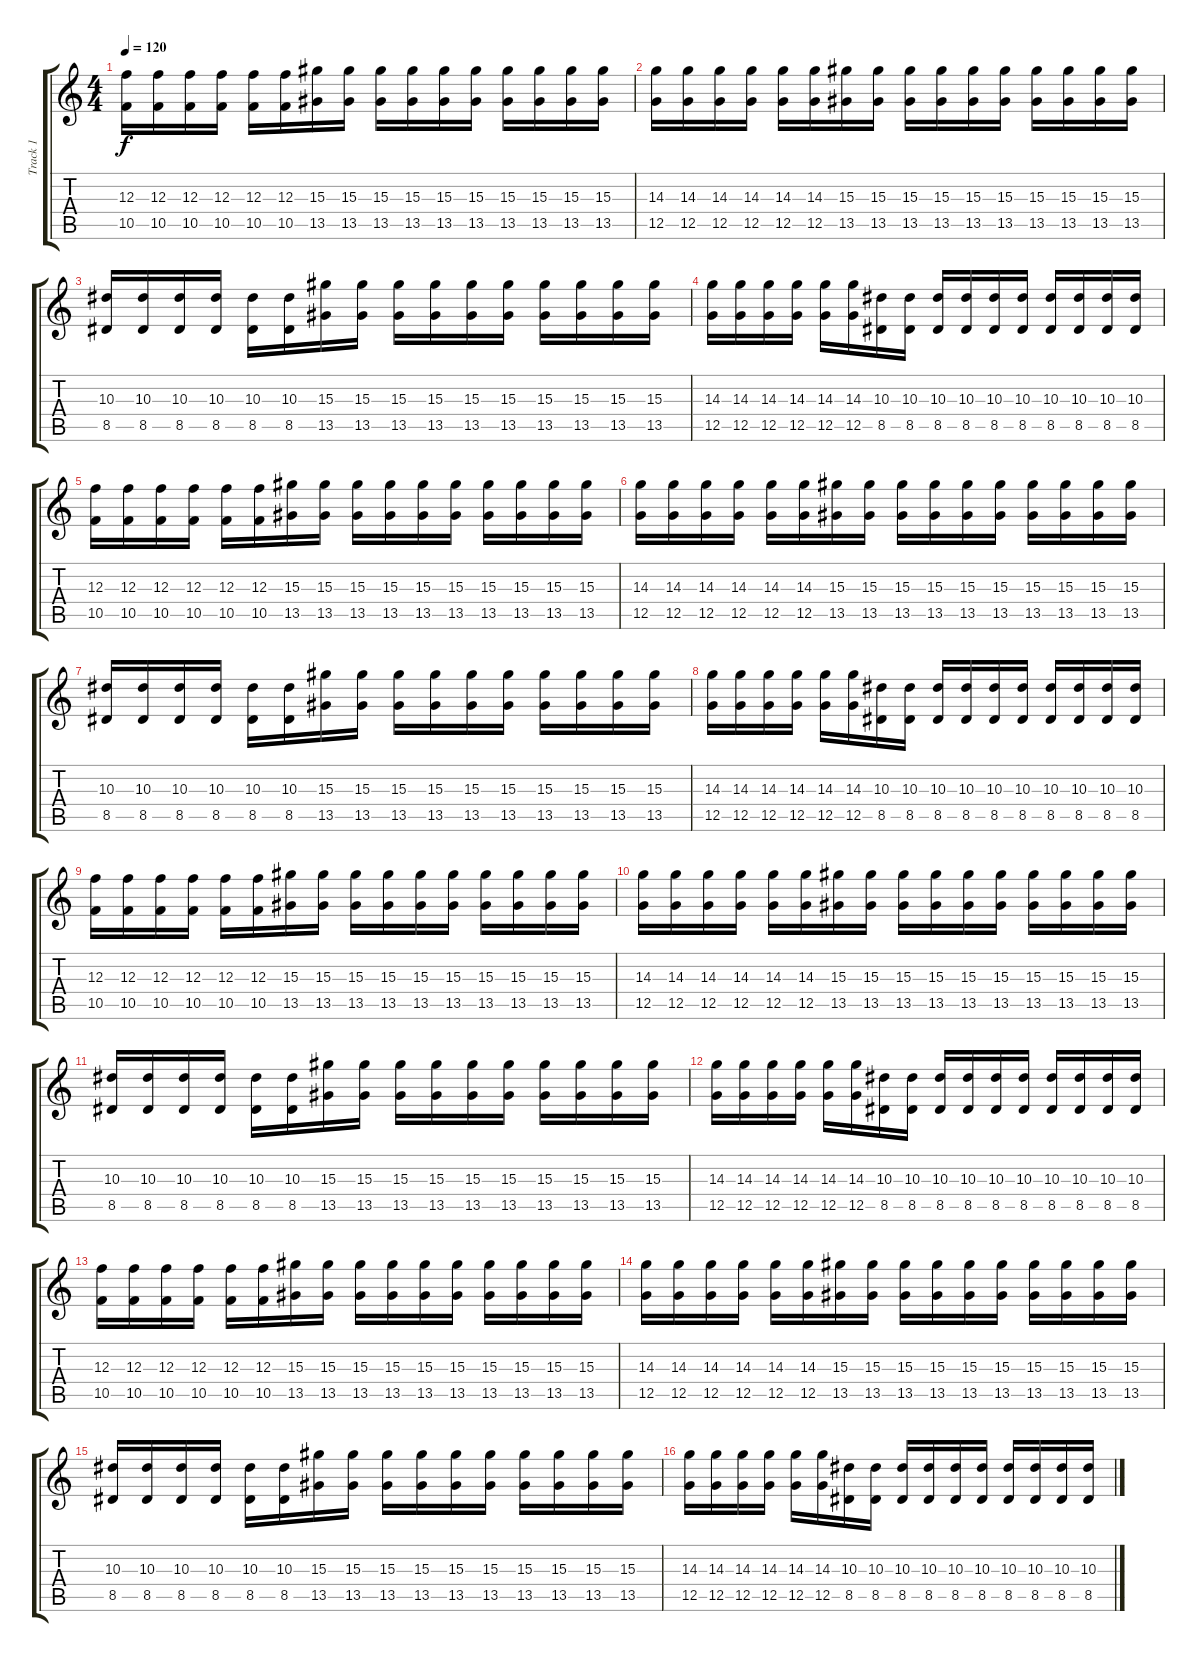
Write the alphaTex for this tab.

\track ("Track 1" "Track 1") {instrument distortionguitar}
\staff {score tabs}
\tuning (D4 A3 F3 C3 G2 C2) {hide}
\ts (4 4)
\tempo 120
\clef g2
\ks c
(12.3 10.5).16{dy f} (12.3 10.5).16 (12.3 10.5).16 (12.3 10.5).16 (12.3 10.5).16 (12.3 10.5).16 (15.3 13.5).16 (15.3 13.5).16 (15.3 13.5).16 (15.3 13.5).16 (15.3 13.5).16 (15.3 13.5).16 (15.3 13.5).16 (15.3 13.5).16 (15.3 13.5).16 (15.3 13.5).16 |
(14.3 12.5).16 (14.3 12.5).16 (14.3 12.5).16 (14.3 12.5).16 (14.3 12.5).16 (14.3 12.5).16 (15.3 13.5).16 (15.3 13.5).16 (15.3 13.5).16 (15.3 13.5).16 (15.3 13.5).16 (15.3 13.5).16 (15.3 13.5).16 (15.3 13.5).16 (15.3 13.5).16 (15.3 13.5).16 |
(10.3 8.5).16 (10.3 8.5).16 (10.3 8.5).16 (10.3 8.5).16 (10.3 8.5).16 (10.3 8.5).16 (15.3 13.5).16 (15.3 13.5).16 (15.3 13.5).16 (15.3 13.5).16 (15.3 13.5).16 (15.3 13.5).16 (15.3 13.5).16 (15.3 13.5).16 (15.3 13.5).16 (15.3 13.5).16 |
(14.3 12.5).16 (14.3 12.5).16 (14.3 12.5).16 (14.3 12.5).16 (14.3 12.5).16 (14.3 12.5).16 (10.3 8.5).16 (10.3 8.5).16 (10.3 8.5).16 (10.3 8.5).16 (10.3 8.5).16 (10.3 8.5).16 (10.3 8.5).16 (10.3 8.5).16 (10.3 8.5).16 (10.3 8.5).16 |
(12.3 10.5).16 (12.3 10.5).16 (12.3 10.5).16 (12.3 10.5).16 (12.3 10.5).16 (12.3 10.5).16 (15.3 13.5).16 (15.3 13.5).16 (15.3 13.5).16 (15.3 13.5).16 (15.3 13.5).16 (15.3 13.5).16 (15.3 13.5).16 (15.3 13.5).16 (15.3 13.5).16 (15.3 13.5).16 |
(14.3 12.5).16 (14.3 12.5).16 (14.3 12.5).16 (14.3 12.5).16 (14.3 12.5).16 (14.3 12.5).16 (15.3 13.5).16 (15.3 13.5).16 (15.3 13.5).16 (15.3 13.5).16 (15.3 13.5).16 (15.3 13.5).16 (15.3 13.5).16 (15.3 13.5).16 (15.3 13.5).16 (15.3 13.5).16 |
(10.3 8.5).16 (10.3 8.5).16 (10.3 8.5).16 (10.3 8.5).16 (10.3 8.5).16 (10.3 8.5).16 (15.3 13.5).16 (15.3 13.5).16 (15.3 13.5).16 (15.3 13.5).16 (15.3 13.5).16 (15.3 13.5).16 (15.3 13.5).16 (15.3 13.5).16 (15.3 13.5).16 (15.3 13.5).16 |
(14.3 12.5).16 (14.3 12.5).16 (14.3 12.5).16 (14.3 12.5).16 (14.3 12.5).16 (14.3 12.5).16 (10.3 8.5).16 (10.3 8.5).16 (10.3 8.5).16 (10.3 8.5).16 (10.3 8.5).16 (10.3 8.5).16 (10.3 8.5).16 (10.3 8.5).16 (10.3 8.5).16 (10.3 8.5).16 |
(12.3 10.5).16 (12.3 10.5).16 (12.3 10.5).16 (12.3 10.5).16 (12.3 10.5).16 (12.3 10.5).16 (15.3 13.5).16 (15.3 13.5).16 (15.3 13.5).16 (15.3 13.5).16 (15.3 13.5).16 (15.3 13.5).16 (15.3 13.5).16 (15.3 13.5).16 (15.3 13.5).16 (15.3 13.5).16 |
(14.3 12.5).16 (14.3 12.5).16 (14.3 12.5).16 (14.3 12.5).16 (14.3 12.5).16 (14.3 12.5).16 (15.3 13.5).16 (15.3 13.5).16 (15.3 13.5).16 (15.3 13.5).16 (15.3 13.5).16 (15.3 13.5).16 (15.3 13.5).16 (15.3 13.5).16 (15.3 13.5).16 (15.3 13.5).16 |
(10.3 8.5).16 (10.3 8.5).16 (10.3 8.5).16 (10.3 8.5).16 (10.3 8.5).16 (10.3 8.5).16 (15.3 13.5).16 (15.3 13.5).16 (15.3 13.5).16 (15.3 13.5).16 (15.3 13.5).16 (15.3 13.5).16 (15.3 13.5).16 (15.3 13.5).16 (15.3 13.5).16 (15.3 13.5).16 |
(14.3 12.5).16 (14.3 12.5).16 (14.3 12.5).16 (14.3 12.5).16 (14.3 12.5).16 (14.3 12.5).16 (10.3 8.5).16 (10.3 8.5).16 (10.3 8.5).16 (10.3 8.5).16 (10.3 8.5).16 (10.3 8.5).16 (10.3 8.5).16 (10.3 8.5).16 (10.3 8.5).16 (10.3 8.5).16 |
(12.3 10.5).16 (12.3 10.5).16 (12.3 10.5).16 (12.3 10.5).16 (12.3 10.5).16 (12.3 10.5).16 (15.3 13.5).16 (15.3 13.5).16 (15.3 13.5).16 (15.3 13.5).16 (15.3 13.5).16 (15.3 13.5).16 (15.3 13.5).16 (15.3 13.5).16 (15.3 13.5).16 (15.3 13.5).16 |
(14.3 12.5).16 (14.3 12.5).16 (14.3 12.5).16 (14.3 12.5).16 (14.3 12.5).16 (14.3 12.5).16 (15.3 13.5).16 (15.3 13.5).16 (15.3 13.5).16 (15.3 13.5).16 (15.3 13.5).16 (15.3 13.5).16 (15.3 13.5).16 (15.3 13.5).16 (15.3 13.5).16 (15.3 13.5).16 |
(10.3 8.5).16 (10.3 8.5).16 (10.3 8.5).16 (10.3 8.5).16 (10.3 8.5).16 (10.3 8.5).16 (15.3 13.5).16 (15.3 13.5).16 (15.3 13.5).16 (15.3 13.5).16 (15.3 13.5).16 (15.3 13.5).16 (15.3 13.5).16 (15.3 13.5).16 (15.3 13.5).16 (15.3 13.5).16 |
(14.3 12.5).16 (14.3 12.5).16 (14.3 12.5).16 (14.3 12.5).16 (14.3 12.5).16 (14.3 12.5).16 (10.3 8.5).16 (10.3 8.5).16 (10.3 8.5).16 (10.3 8.5).16 (10.3 8.5).16 (10.3 8.5).16 (10.3 8.5).16 (10.3 8.5).16 (10.3 8.5).16 (10.3 8.5).16
